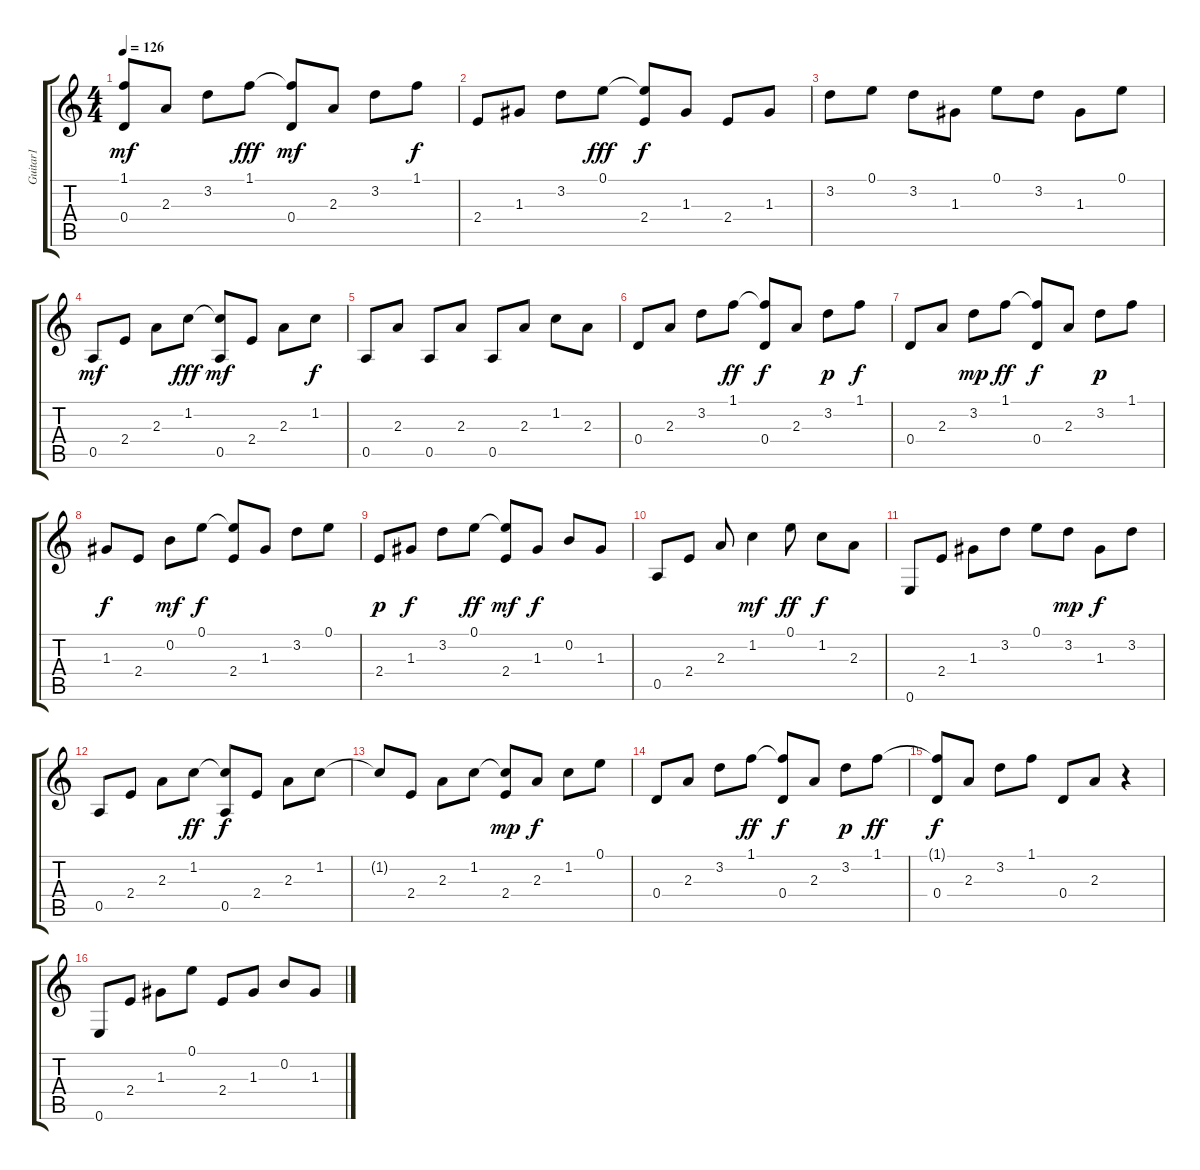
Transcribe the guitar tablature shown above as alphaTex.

\track ("Guitar1" "Guitar1") {instrument acousticguitarnylon}
\staff {score tabs}
\tuning (E4 B3 G3 D3 A2 E2) {hide}
\ts (4 4)
\tempo 126
\clef g2
\ks c
(1.1{t} 0.4).8{dy mf} 2.3.8 3.2.8 1.1.8{dy fff} (1.1{t} 0.4).8{dy mf} 2.3.8 3.2.8 1.1.8{dy f} |
2.4.8 1.3.8 3.2.8 0.1.8{dy fff} (0.1{t} 2.4).8{dy f} 1.3.8 2.4.8 1.3.8 |
3.2.8 0.1.8 3.2.8 1.3.8 0.1.8 3.2.8 1.3.8 0.1.8 |
0.5.8{dy mf} 2.4.8 2.3.8 1.2.8{dy fff} (1.2{t} 0.5).8{dy mf} 2.4.8 2.3.8 1.2.8{dy f} |
0.5.8 2.3.8 0.5.8 2.3.8 0.5.8 2.3.8 1.2.8 2.3.8 |
0.4.8 2.3.8 3.2.8 1.1.8{dy ff} (1.1{t} 0.4).8{dy f} 2.3.8 3.2.8{dy p} 1.1.8{dy f} |
0.4.8 2.3.8 3.2.8{dy mp} 1.1.8{dy ff} (1.1{t} 0.4).8{dy f} 2.3.8 3.2.8{dy p} 1.1.8 |
1.3.8{dy f} 2.4.8 0.2.8{dy mf} 0.1.8{dy f} (0.1{t} 2.4).8 1.3.8 3.2.8 0.1.8 |
2.4.8{dy p} 1.3.8{dy f} 3.2.8 0.1.8{dy ff} (0.1{t} 2.4).8{dy mf} 1.3.8{dy f} 0.2.8 1.3.8 |
0.5.8 2.4.8 2.3.8 1.2.4{dy mf} 0.1.8{dy ff} 1.2.8{dy f} 2.3.8 |
0.6.8 2.4.8 1.3.8 3.2.8 0.1.8 3.2.8{dy mp} 1.3.8{dy f} 3.2.8 |
0.5.8 2.4.8 2.3.8 1.2.8{dy ff} (1.2{t} 0.5).8{dy f} 2.4.8 2.3.8 1.2.8 |
1.2{t}.8 2.4.8 2.3.8 1.2.8 (1.2{t} 2.4).8{dy mp} 2.3.8{dy f} 1.2.8 0.1.8 |
0.4.8 2.3.8 3.2.8 1.1.8{dy ff} (1.1{t} 0.4).8{dy f} 2.3.8 3.2.8{dy p} 1.1.8{dy ff} |
(1.1{t} 0.4).8{dy f} 2.3.8 3.2.8 1.1.8 0.4.8 2.3.8 r.4 |
0.6.8 2.4.8 1.3.8 0.1.8 2.4.8 1.3.8 0.2.8 1.3.8
